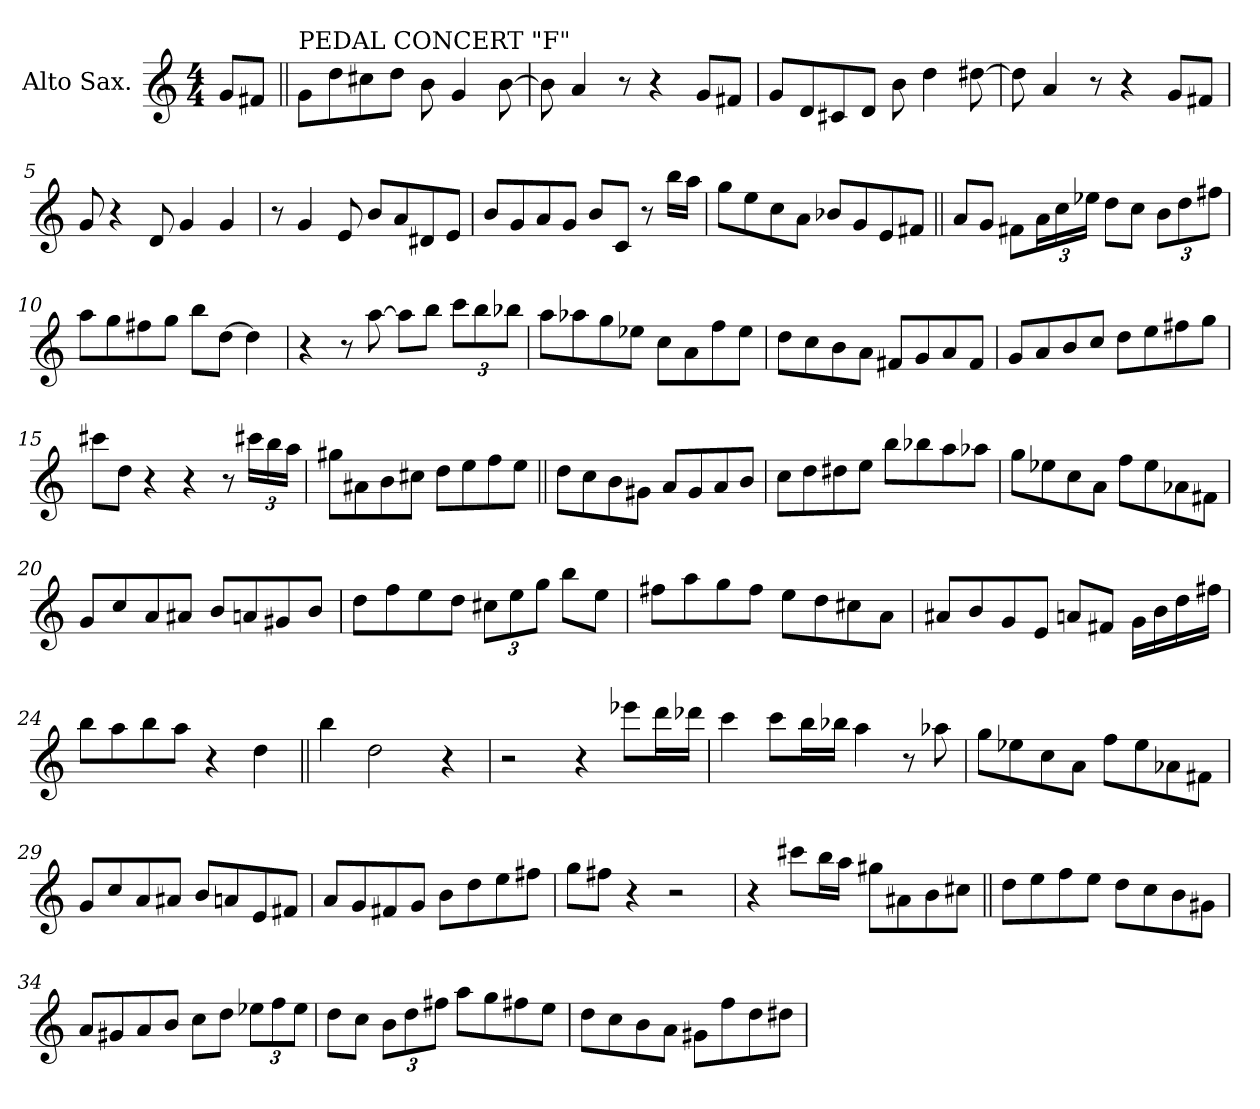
**kern
*part1
*staff1
*I"Alto Sax.
*I'Sax
*clefG2
*ITrd5c9
*k[b-e-a-]
*E-:
*M4/4
*MM265
=
8B-/L
8An/J
=1||
!LO:TX:a:t=PEDAL CONCERT "F"
8B-\L
8f\
8en\
8f\J
8d\
4B-/
[8d\
=2
8d\]
4c/
8r
4r
8B-/L
8An/J
=3
8B-/L
8F/
8En/
8F/J
8d\
4f\
[8f#X\
=4
8f#\]
4c/
8r
4r
8B-/L
8An/J
!!LO:LB:g=z
=5
8B-/
4r
8F/
4B-/
4B-/
=6
8r
4B-/
8G/
8d/L
8c/
8F#X/
8G/J
=7
8d/L
8B-/
8c/
8B-/J
8d/L
8E-/J
8r
16dd\LL
16cc\JJ
=8
8b-\L
8g\
8e-\
8c\J
8d-X/L
8B-/
8G/
8An/J
!!LO:LB:g=z
=9||
8c/L
8B-/J
8An\L
24c\L
24e-\
24g-X\JJ
8f\L
8e-\J
12d\L
12f\
12an\J
=10
8cc\L
8b-\
8an\
8b-\J
8dd\L
[8f\J
4f\]
=11
4r
8r
[8cc\
8cc\L]
8dd\J
12ee-\L
12dd\
12dd-X\J
=12
8cc\L
8cc-X\
8b-\
8g-X\J
8e-\L
8c\
8a-\
8g-i\J
!!LO:LB:g=z
=13
8f\L
8e-\
8d\
8c\J
8An/L
8B-/
8c/
8A/J
=14
8B-/L
8c/
8d/
8e-/J
8f\L
8g\
8an\
8b-\J
=15
8een\L
8f\J
4r
4r
8r
24een\LL
24dd\
24cc\JJ
=16
8bn\L
8c#X\
8d\
8en\J
8f\L
8g\
8a-i\
8g\J
!!LO:LB:g=z
=17||
8f\L
8e-\
8d\
8Bn\J
8c/L
8B/
8c/
8d/J
=18
8e-\L
8f\
8f#X\
8g\J
8dd\L
8dd-X\
8cc\
8cc-X\J
=19
8b-\L
8g-X\
8e-\
8c\J
8a-\L
8g-i\
8c-X\
8An\J
=20
8B-/L
8e-/
8c/
8c#X/J
8d/L
8cn/
8Bn/
8d/J
!!LO:LB:g=z
=21
8f\L
8a-\
8g\
8f\J
12en\L
12g\
12b-\J
8dd\L
8g\J
=22
8an\L
8cc\
8b-\
8a\J
8g\L
8f\
8en\
8c\J
=23
8c#X/L
8d/
8B-/
8G/J
8cn/L
8An/J
16B-\LL
16d\
16f\
16an\JJ
=24
8dd\L
8cc\
8dd\
8cc\J
4r
4f\
!!LO:LB:g=z
=25||
4dd\
2f\
4r
=26
2r
4r
8gg-X\L
16ff\L
16ff-X\JJ
=27
4ee-\
8ee-\L
16dd\L
16dd-X\JJ
4cc\
8r
8cc-X\
=28
8b-\L
8g-X\
8e-\
8c\J
8a-\L
8g-i\
8c-X\
8An\J
!!LO:LB:g=z
=29
8B-/L
8e-/
8c/
8c#X/J
8d/L
8cn/
8G/
8An/J
=30
8c/L
8B-/
8An/
8B-/J
8d\L
8f\
8g\
8an\J
=31
8b-\L
8an\J
4r
2r
=32
4r
8een\L
16dd\L
16cc\JJ
8bn\L
8c#X\
8d\
8en\J
!!LO:LB:g=z
=33||
8f\L
8g\
8a-\
8g\J
8f\L
8e-\
8d\
8Bn\J
=34
8c/L
8Bn/
8c/
8d/J
8e-\L
8f\J
12g-X\L
12a-\
12g-\J
=35
8f\L
8e-\J
12d\L
12f\
12an\J
8cc\L
8b-\
8an\
8g\J
=36
8f\L
8e-\
8d\
8c\J
8Bn\L
8a-\
8f\
8f#X\J
=
*-
